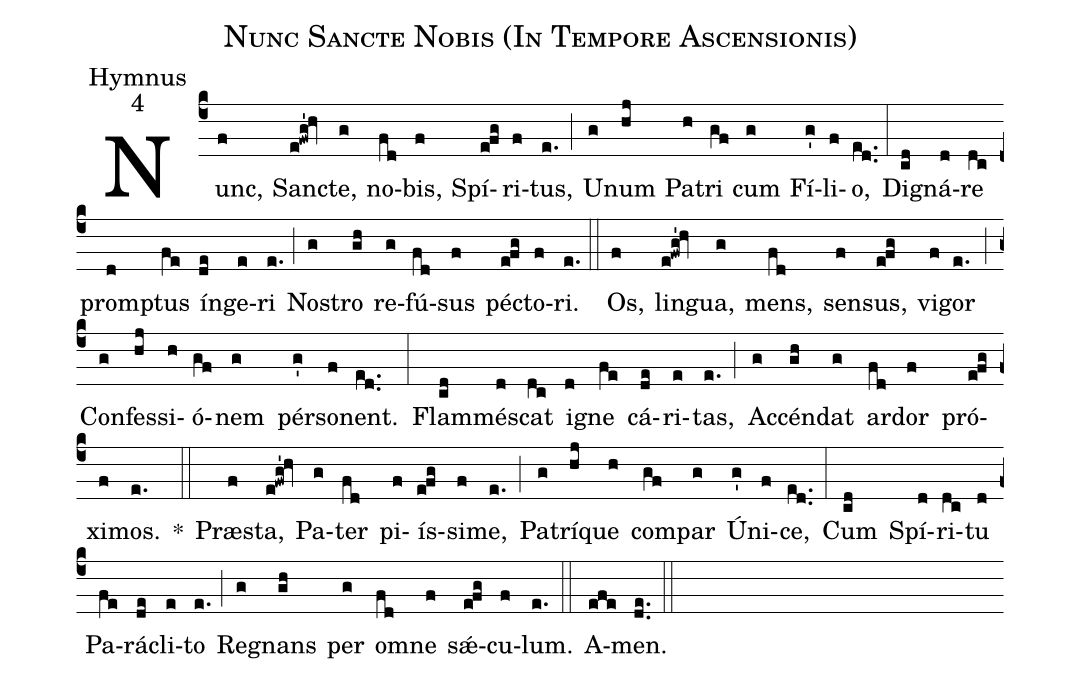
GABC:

name:Nunc Sancte Nobis (In Tempore Ascensionis);
office-part:Hymnus;
mode:4;
%%
(c4)
Nunc,(f) San(e!fwg'!hv)cte,(g) no(fd)bis,(f) Spí(e!fg)ri(f)tus,(e.) (;)
U(g)num(hj) Pa(h)tri(gf) cum(g) Fí(g')li(f)o,(ed..) (:)
Di(cd)gná(d)re(dc) prom(d)ptus(fe) ín(de)ge(e)ri(e.) (;)
No(g)stro(gh) re(g)fú(fd)sus(f) pé(e!fg)cto(f)ri.(e.) (::)

Os,(f) lin(e!fwg'!hv)gua,(g) mens,(fd) sen(f)sus,(e!fg) vi(f)gor(e.) (;)
Con(g)fes(hj)si(h)ó(gf)nem(g) pér(g')so(f)nent.(ed..) (:)
Flam(cd)mé(d)scat(dc) i(d)gne(fe) cá(de)ri(e)tas,(e.) (;)
Ac(g)cén(gh)dat(g) ar(fd)dor(f) pró(e!fg)xi(f)mos.(e.)

*(::) Præ(f)sta,(e!fwg'!hv) Pa(g)ter(fd) pi(f)ís(e!fg)si(f)me,(e.) (;)
Pa(g)trí(hj)que(h) com(gf)par(g) Ú(g')ni(f)ce,(ed..) (:)
Cum(cd) Spí(d)ri(dc)tu(d) Pa(fe)rá(de)cli(e)to(e.) (;)
Re(g)gnans(gh) per(g) om(fd)ne(f) sǽ(e!fg)cu(f)lum.(e.) (::)

A(efe)men.(de..) (::)
